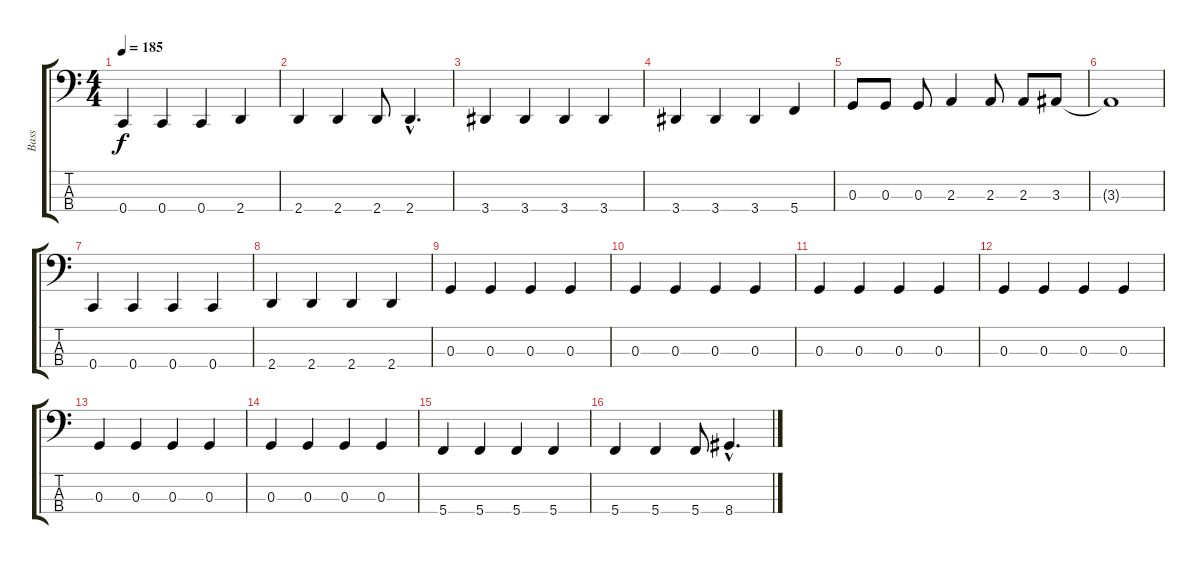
\track ("Bass" "Bass") {instrument slapbass1}
\staff {score tabs}
\tuning (F2 C2 G1 C1) {hide}
\ts (4 4)
\tempo 185
\clef f4
\ks c
0.4.4{dy f} 0.4.4 0.4.4 2.4.4 |
2.4.4 2.4.4 2.4.8 2.4{hac}.4{d} |
3.4.4 3.4.4 3.4.4 3.4.4 |
3.4.4 3.4.4 3.4.4 5.4.4 |
0.3.8 0.3.8 0.3.8 2.3.4 2.3.8 2.3.8 3.3.8 |
3.3{t}.1 |
0.4.4 0.4.4 0.4.4 0.4.4 |
2.4.4 2.4.4 2.4.4 2.4.4 |
0.3.4 0.3.4 0.3.4 0.3.4 |
0.3.4 0.3.4 0.3.4 0.3.4 |
0.3.4 0.3.4 0.3.4 0.3.4 |
0.3.4 0.3.4 0.3.4 0.3.4 |
0.3.4 0.3.4 0.3.4 0.3.4 |
0.3.4 0.3.4 0.3.4 0.3.4 |
5.4.4 5.4.4 5.4.4 5.4.4 |
5.4.4 5.4.4 5.4.8 8.4{hac}.4{d}
